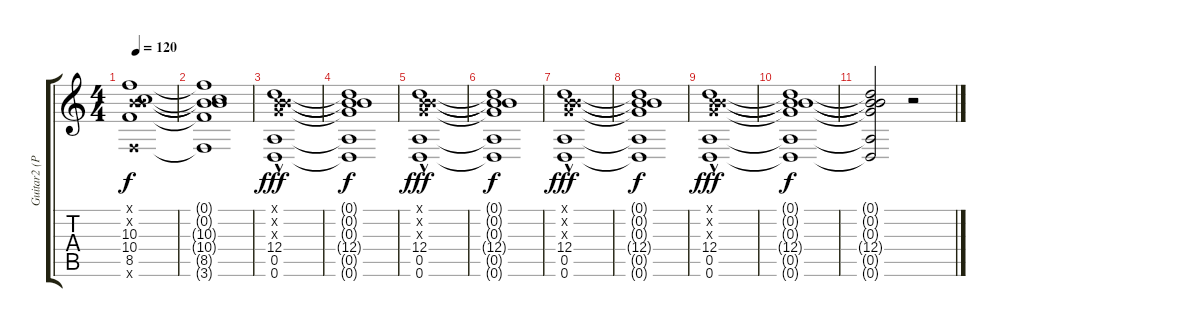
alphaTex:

\track ("Guitar2 (Parry)" "Guitar2 (P") {instrument overdrivenguitar}
\staff {score tabs}
\tuning (B3 B3 G3 D3 A2 D2) {hide}
\ts (4 4)
\tempo 120
\clef g2
\ks c
(0.1{x} 0.2{x} 10.3 10.4 8.5 3.6{x}).1{dy f} |
(0.1{t} 0.2{t} 10.3{t} 10.4{t} 8.5{t} 3.6{t}).1 |
(0.1{x} 0.2{hac x} 0.3{x} 12.4 0.5 0.6).1{dy fff} |
(0.1{t} 0.2{t} 0.3{t} 12.4{t} 0.5{t} 0.6{t}).1{dy f} |
(0.1{x} 0.2{hac x} 0.3{x} 12.4 0.5 0.6).1{dy fff} |
(0.1{t} 0.2{t} 0.3{t} 12.4{t} 0.5{t} 0.6{t}).1{dy f} |
(0.1{x} 0.2{hac x} 0.3{x} 12.4 0.5 0.6).1{dy fff} |
(0.1{t} 0.2{t} 0.3{t} 12.4{t} 0.5{t} 0.6{t}).1{dy f} |
(0.1{x} 0.2{hac x} 0.3{x} 12.4 0.5 0.6).1{dy fff} |
(0.1{t} 0.2{t} 0.3{t} 12.4{t} 0.5{t} 0.6{t}).1{dy f} |
(0.1{t} 0.2{t} 0.3{t} 12.4{t} 0.5{t} 0.6{t}).2 r.2
